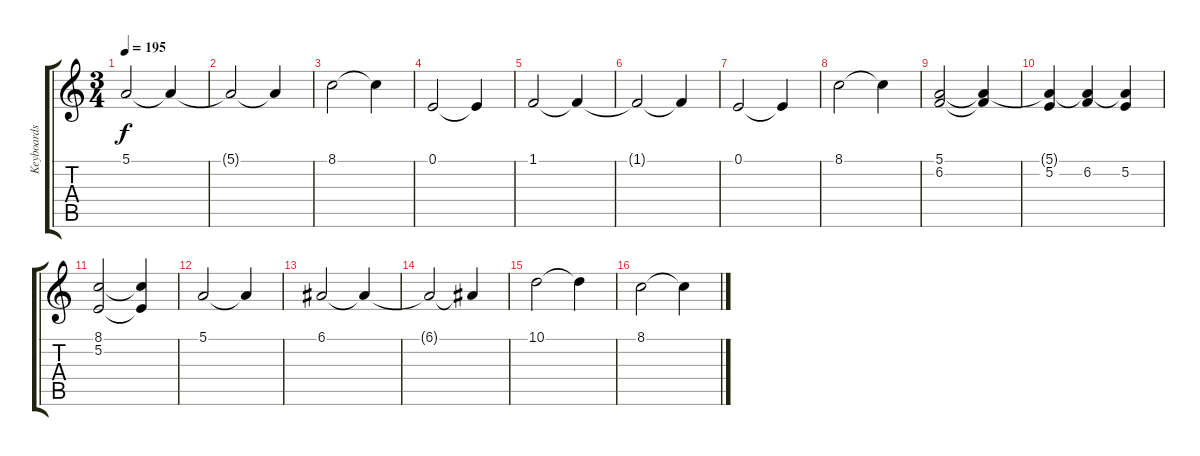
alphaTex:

\track ("Keyboards" "Keyboards") {instrument stringensemble1}
\staff {score tabs}
\tuning (E4 B3 G3 D3 A2 D2) {hide}
\ts (3 4)
\tempo 195
\clef g2
\ks c
5.1.2{dy f} 5.1{t}.4 |
5.1{t}.2 5.1{t}.4 |
8.1.2 8.1{t}.4 |
0.1.2 0.1{t}.4 |
1.1.2 1.1{t}.4 |
1.1{t}.2 1.1{t}.4 |
0.1.2 0.1{t}.4 |
8.1.2 8.1{t}.4 |
(5.1 6.2).2 (5.1{t} 6.2{t}).4 |
(5.1{t} 5.2).4 (5.1{t} 6.2).4 (5.1{t} 5.2).4 |
(8.1 5.2).2 (8.1{t} 5.2{t}).4 |
5.1.2 5.1{t}.4 |
6.1.2 6.1{t}.4 |
6.1{t}.2 6.1{t}.4 |
10.1.2 10.1{t}.4 |
8.1.2 8.1{t}.4
